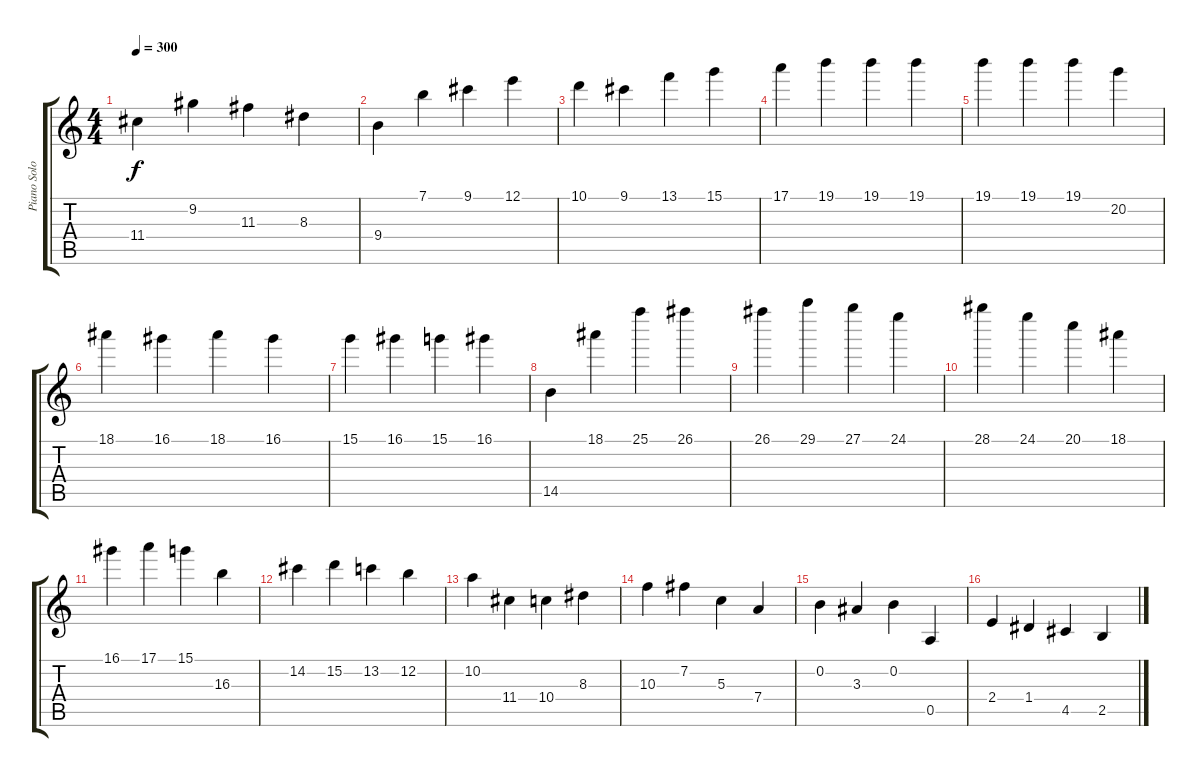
\track ("Piano Solo" "Piano Solo") {instrument acousticguitarsteel}
\staff {score tabs}
\tuning (E4 B3 G3 D3 A2 E2) {hide}
\ts (4 4)
\tempo 300
\clef g2
\ks c
11.4.4{dy f} 9.2.4 11.3.4 8.3.4 |
9.4.4 7.1.4 9.1.4 12.1.4 |
10.1.4 9.1.4 13.1.4 15.1.4 |
17.1.4 19.1.4 19.1.4 19.1.4 |
19.1.4 19.1.4 19.1.4 20.2.4 |
18.1.4 16.1.4 18.1.4 16.1.4 |
15.1.4 16.1.4 15.1.4 16.1.4 |
14.5.4 18.1.4 25.1.4 26.1.4 |
26.1.4 29.1.4 27.1.4 24.1.4 |
28.1.4 24.1.4 20.1.4 18.1.4 |
16.1.4 17.1.4 15.1.4 16.3.4 |
14.2.4 15.2.4 13.2.4 12.2.4 |
10.2.4 11.4.4 10.4.4 8.3.4 |
10.3.4 7.2.4 5.3.4 7.4.4 |
0.2.4 3.3.4 0.2.4 0.5.4 |
2.4.4 1.4.4 4.5.4 2.5.4
